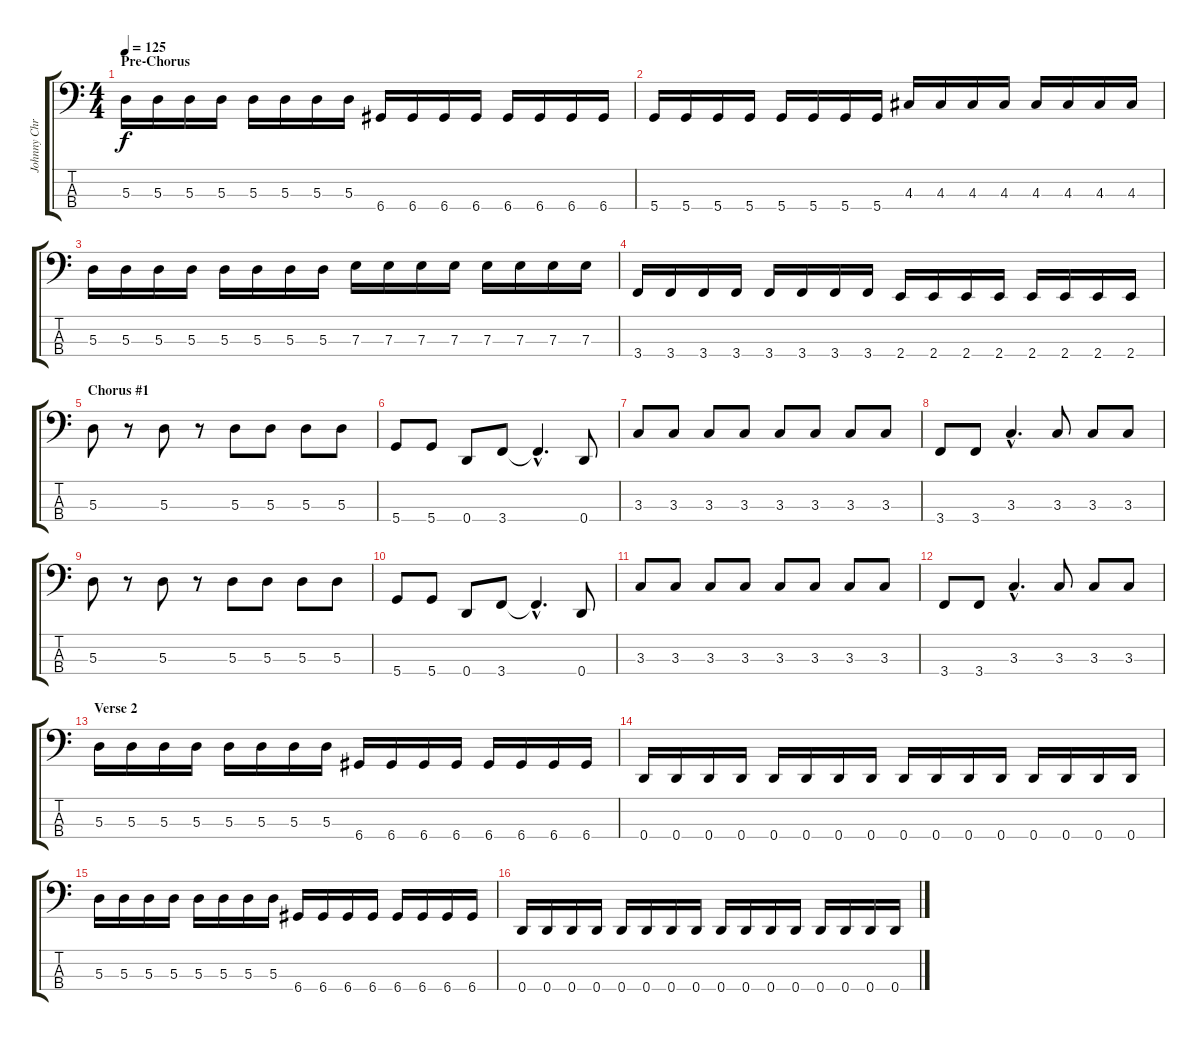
\track ("Johnny Christ" "Johnny Chr") {instrument electricbasspick}
\staff {score tabs}
\tuning (G2 D2 A1 D1) {hide}
\ts (4 4)
\section ("" "Pre-Chorus")
\tempo 125
\clef f4
\ks c
5.3.16{dy f} 5.3.16 5.3.16 5.3.16 5.3.16 5.3.16 5.3.16 5.3.16 6.4.16 6.4.16 6.4.16 6.4.16 6.4.16 6.4.16 6.4.16 6.4.16 |
5.4.16 5.4.16 5.4.16 5.4.16 5.4.16 5.4.16 5.4.16 5.4.16 4.3.16 4.3.16 4.3.16 4.3.16 4.3.16 4.3.16 4.3.16 4.3.16 |
5.3.16 5.3.16 5.3.16 5.3.16 5.3.16 5.3.16 5.3.16 5.3.16 7.3.16 7.3.16 7.3.16 7.3.16 7.3.16 7.3.16 7.3.16 7.3.16 |
3.4.16 3.4.16 3.4.16 3.4.16 3.4.16 3.4.16 3.4.16 3.4.16 2.4.16 2.4.16 2.4.16 2.4.16 2.4.16 2.4.16 2.4.16 2.4.16 |
\section ("" "Chorus #1")
5.3.8 r.8 5.3.8 r.8 5.3.8 5.3.8 5.3.8 5.3.8 |
5.4.8 5.4.8 0.4.8 3.4.8 3.4{hac t}.4{d} 0.4.8 |
3.3.8 3.3.8 3.3.8 3.3.8 3.3.8 3.3.8 3.3.8 3.3.8 |
3.4.8 3.4.8 3.3{hac}.4{d} 3.3.8 3.3.8 3.3.8 |
5.3.8 r.8 5.3.8 r.8 5.3.8 5.3.8 5.3.8 5.3.8 |
5.4.8 5.4.8 0.4.8 3.4.8 3.4{hac t}.4{d} 0.4.8 |
3.3.8 3.3.8 3.3.8 3.3.8 3.3.8 3.3.8 3.3.8 3.3.8 |
3.4.8 3.4.8 3.3{hac}.4{d} 3.3.8 3.3.8 3.3.8 |
\section ("" "Verse 2")
5.3.16 5.3.16 5.3.16 5.3.16 5.3.16 5.3.16 5.3.16 5.3.16 6.4.16 6.4.16 6.4.16 6.4.16 6.4.16 6.4.16 6.4.16 6.4.16 |
0.4.16 0.4.16 0.4.16 0.4.16 0.4.16 0.4.16 0.4.16 0.4.16 0.4.16 0.4.16 0.4.16 0.4.16 0.4.16 0.4.16 0.4.16 0.4.16 |
5.3.16 5.3.16 5.3.16 5.3.16 5.3.16 5.3.16 5.3.16 5.3.16 6.4.16 6.4.16 6.4.16 6.4.16 6.4.16 6.4.16 6.4.16 6.4.16 |
0.4.16 0.4.16 0.4.16 0.4.16 0.4.16 0.4.16 0.4.16 0.4.16 0.4.16 0.4.16 0.4.16 0.4.16 0.4.16 0.4.16 0.4.16 0.4.16
